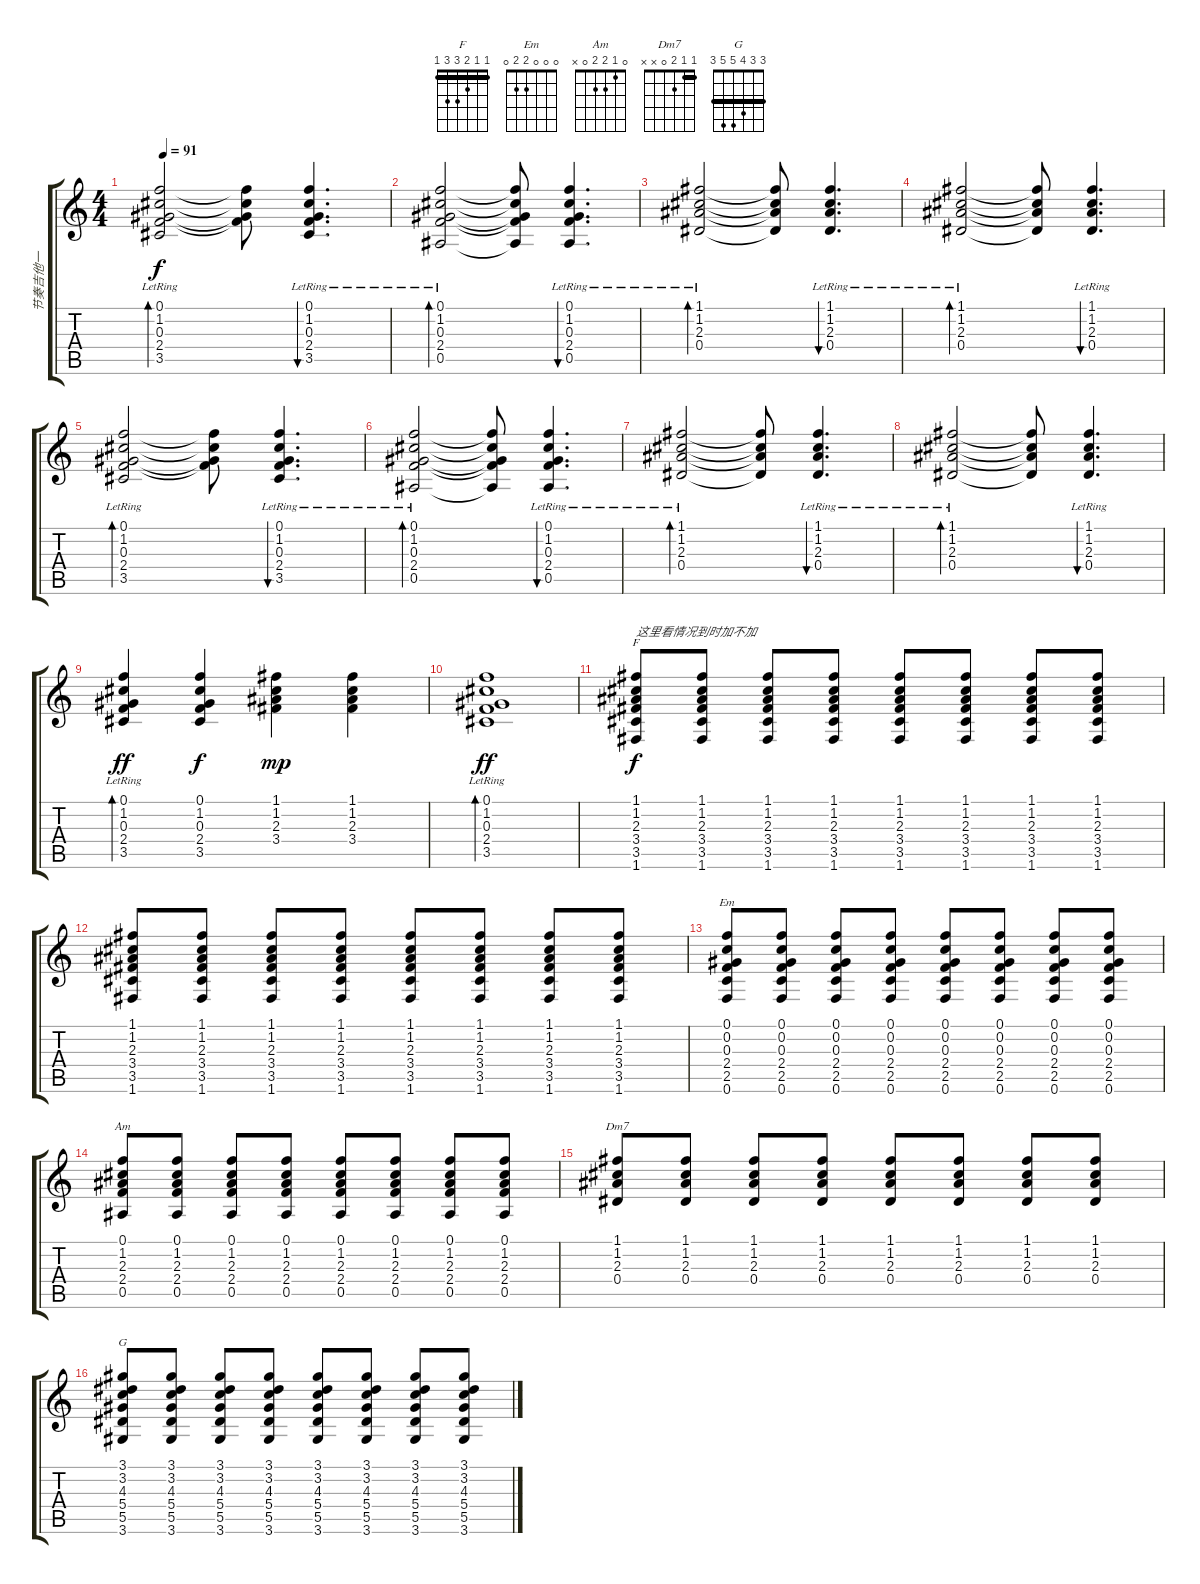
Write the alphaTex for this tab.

\track ("节奏吉他一" "节奏吉他一") {instrument acousticguitarsteel}
\staff {score tabs}
\tuning (F4 C4 Ab3 Eb3 Bb2 F2) {hide}
\chord ("F" 1 1 2 3 3 1) {barre 1}
\chord ("Em" 0 0 0 2 2 0)
\chord ("Am" 0 1 2 2 0 x)
\chord ("Dm7" 1 1 2 0 x x) {barre 1}
\chord ("G" 3 3 4 5 5 3) {barre 3}
\ts (4 4)
\tempo 91
\clef g2
\ks c
(0.1{lr} 1.2{lr} 0.3{lr} 2.4{lr} 3.5{lr}).2{bd 30 dy f} (0.1{t} 1.2{t} 0.3{t} 2.4{t}).8 (0.1{lr} 1.2{lr} 0.3{lr} 2.4{lr} 3.5).4{d bu 30} |
(0.1{lr} 1.2{lr} 0.3{lr} 2.4{lr} 0.5{lr}).2{bd 30} (0.1{t} 1.2{t} 0.3{t} 2.4{t} 0.5{t}).8 (0.1{lr} 1.2{lr} 0.3{lr} 2.4{lr} 0.5).4{d bu 30} |
(1.1{lr} 1.2{lr} 2.3{lr} 0.4{lr}).2{bd 30} (1.1{t} 1.2{t} 2.3{t} 0.4{t}).8 (1.1{lr} 1.2{lr} 2.3{lr} 0.4{lr}).4{d bu 30} |
(1.1{lr} 1.2{lr} 2.3{lr} 0.4{lr}).2{bd 30} (1.1{t} 1.2{t} 2.3{t} 0.4{t}).8 (1.1{lr} 1.2{lr} 2.3{lr} 0.4{lr}).4{d bu 30} |
(0.1{lr} 1.2{lr} 0.3{lr} 2.4{lr} 3.5{lr}).2{bd 30} (0.1{t} 1.2{t} 0.3{t} 2.4{t}).8 (0.1{lr} 1.2{lr} 0.3{lr} 2.4{lr} 3.5).4{d bu 30} |
(0.1{lr} 1.2{lr} 0.3{lr} 2.4{lr} 0.5{lr}).2{bd 30} (0.1{t} 1.2{t} 0.3{t} 2.4{t} 0.5{t}).8 (0.1{lr} 1.2{lr} 0.3{lr} 2.4{lr} 0.5).4{d bu 30} |
(1.1{lr} 1.2{lr} 2.3{lr} 0.4{lr}).2{bd 30} (1.1{t} 1.2{t} 2.3{t} 0.4{t}).8 (1.1{lr} 1.2{lr} 2.3{lr} 0.4{lr}).4{d bu 30} |
(1.1{lr} 1.2{lr} 2.3{lr} 0.4{lr}).2{bd 30} (1.1{t} 1.2{t} 2.3{t} 0.4{t}).8 (1.1{lr} 1.2{lr} 2.3{lr} 0.4{lr}).4{d bu 30} |
(0.1{lr} 1.2{lr} 0.3{lr} 2.4{lr} 3.5).4{bd 30 dy ff} (0.1 1.2 0.3 2.4 3.5).4{dy f} (1.1 1.2 2.3 3.4).4{dy mp} (1.1 1.2 2.3 3.4).4 |
(0.1{lr} 1.2{lr} 0.3{lr} 2.4{lr} 3.5).1{bd 30 dy ff} |
(1.1 1.2 2.3 3.4 3.5 1.6).8{ch "F" txt "这里看情况到时加不加" dy f} (1.1 1.2 2.3 3.4 3.5 1.6).8 (1.1 1.2 2.3 3.4 3.5 1.6).8 (1.1 1.2 2.3 3.4 3.5 1.6).8 (1.1 1.2 2.3 3.4 3.5 1.6).8 (1.1 1.2 2.3 3.4 3.5 1.6).8 (1.1 1.2 2.3 3.4 3.5 1.6).8 (1.1 1.2 2.3 3.4 3.5 1.6).8 |
(1.1 1.2 2.3 3.4 3.5 1.6).8 (1.1 1.2 2.3 3.4 3.5 1.6).8 (1.1 1.2 2.3 3.4 3.5 1.6).8 (1.1 1.2 2.3 3.4 3.5 1.6).8 (1.1 1.2 2.3 3.4 3.5 1.6).8 (1.1 1.2 2.3 3.4 3.5 1.6).8 (1.1 1.2 2.3 3.4 3.5 1.6).8 (1.1 1.2 2.3 3.4 3.5 1.6).8 |
(0.1 0.2 0.3 2.4 2.5 0.6).8{ch "Em"} (0.1 0.2 0.3 2.4 2.5 0.6).8 (0.1 0.2 0.3 2.4 2.5 0.6).8 (0.1 0.2 0.3 2.4 2.5 0.6).8 (0.1 0.2 0.3 2.4 2.5 0.6).8 (0.1 0.2 0.3 2.4 2.5 0.6).8 (0.1 0.2 0.3 2.4 2.5 0.6).8 (0.1 0.2 0.3 2.4 2.5 0.6).8 |
(0.1 1.2 2.3 2.4 0.5).8{ch "Am"} (0.1 1.2 2.3 2.4 0.5).8 (0.1 1.2 2.3 2.4 0.5).8 (0.1 1.2 2.3 2.4 0.5).8 (0.1 1.2 2.3 2.4 0.5).8 (0.1 1.2 2.3 2.4 0.5).8 (0.1 1.2 2.3 2.4 0.5).8 (0.1 1.2 2.3 2.4 0.5).8 |
(1.1 1.2 2.3 0.4).8{ch "Dm7"} (1.1 1.2 2.3 0.4).8 (1.1 1.2 2.3 0.4).8 (1.1 1.2 2.3 0.4).8 (1.1 1.2 2.3 0.4).8 (1.1 1.2 2.3 0.4).8 (1.1 1.2 2.3 0.4).8 (1.1 1.2 2.3 0.4).8 |
(3.1 3.2 4.3 5.4 5.5 3.6).8{ch "G"} (3.1 3.2 4.3 5.4 5.5 3.6).8 (3.1 3.2 4.3 5.4 5.5 3.6).8 (3.1 3.2 4.3 5.4 5.5 3.6).8 (3.1 3.2 4.3 5.4 5.5 3.6).8 (3.1 3.2 4.3 5.4 5.5 3.6).8 (3.1 3.2 4.3 5.4 5.5 3.6).8 (3.1 3.2 4.3 5.4 5.5 3.6).8
